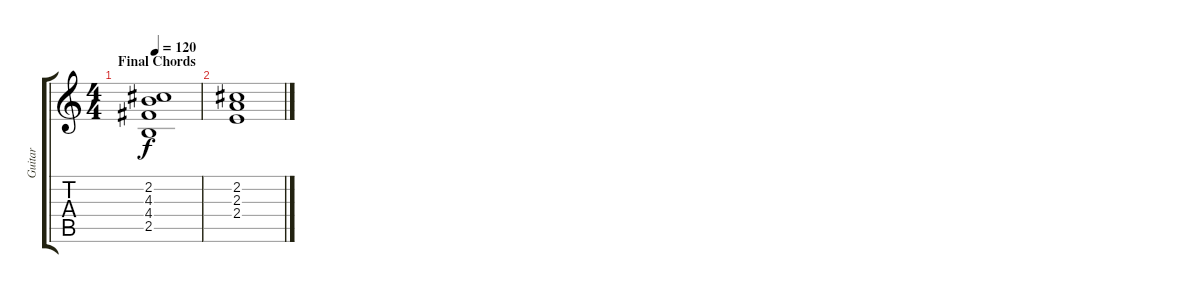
\track ("Guitar" "Guitar") {instrument distortionguitar}
\staff {score tabs}
\tuning (E4 B3 G3 D3 A2 E2) {hide}
\ts (4 4)
\section ("" "Final Chords")
\tempo 120
\clef g2
\ks c
(2.2 4.3 4.4 2.5).1{dy f} |
(2.2 2.3 2.4).1
